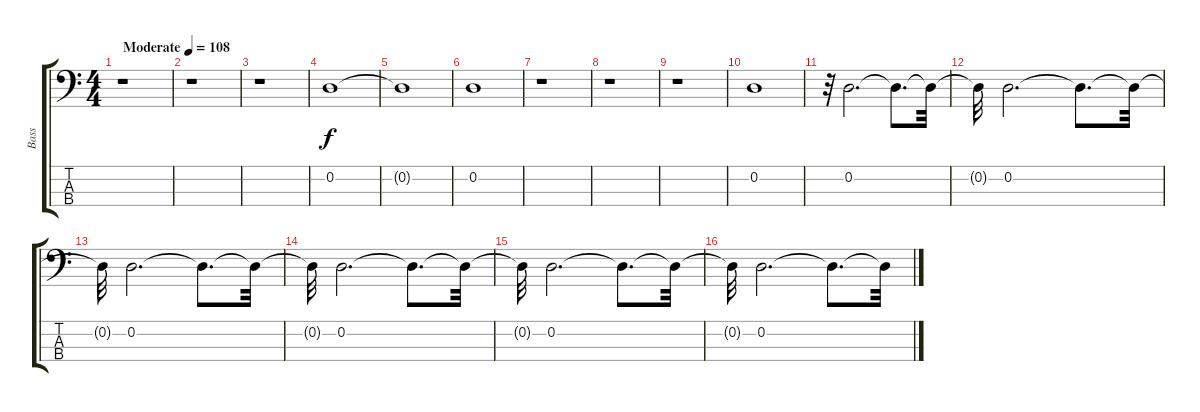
\track ("Bass" "Bass") {instrument fretlessbass}
\staff {score tabs}
\tuning (G2 D2 A1 D1) {hide}
\ts (4 4)
\tempo (108 "Moderate")
\clef f4
\ks c
r.1{dy f instrument fretlessbass} |
r.1 |
r.1 |
0.2.1 |
0.2{t}.1 |
0.2.1 |
r.1 |
r.1 |
r.1 |
0.2.1 |
r.32 0.2.2{d} 0.2{t}.8{d} 0.2{t}.32 |
0.2{t}.32 0.2.2{d} 0.2{t}.8{d} 0.2{t}.32 |
0.2{t}.32 0.2.2{d} 0.2{t}.8{d} 0.2{t}.32 |
0.2{t}.32 0.2.2{d} 0.2{t}.8{d} 0.2{t}.32 |
0.2{t}.32 0.2.2{d} 0.2{t}.8{d} 0.2{t}.32 |
0.2{t}.32 0.2.2{d} 0.2{t}.8{d} 0.2{t}.32
